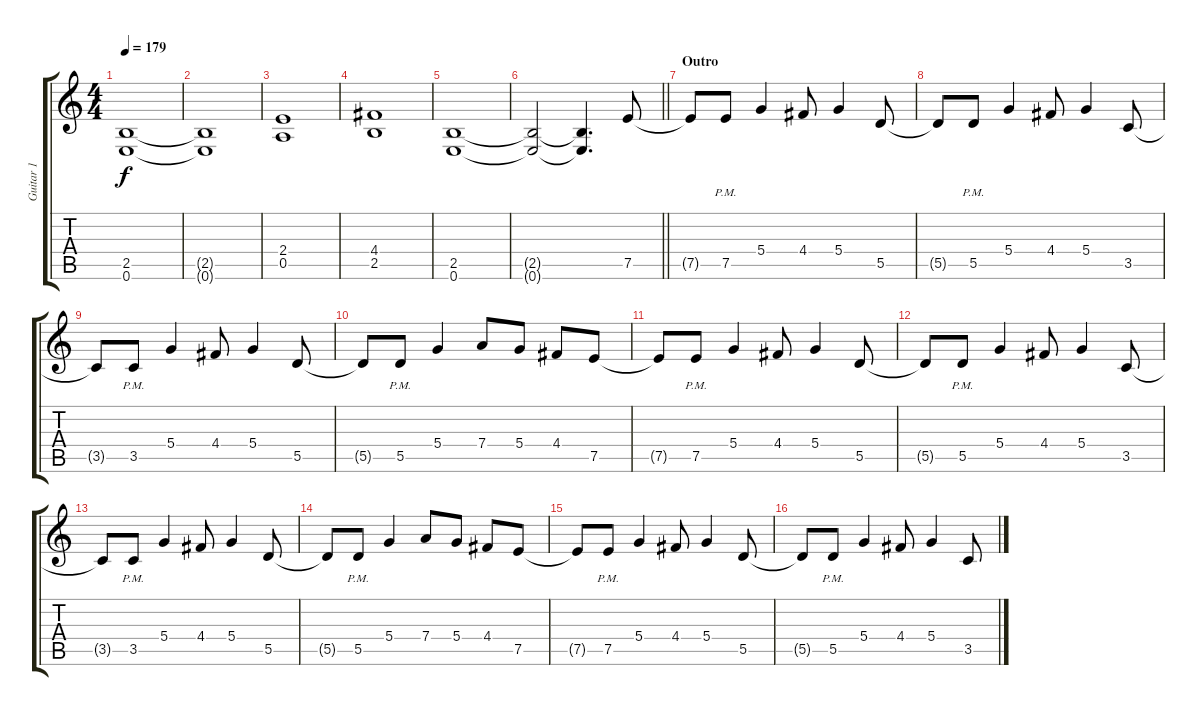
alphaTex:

\track ("Guitar 1" "Guitar 1") {instrument distortionguitar}
\staff {score tabs}
\tuning (E4 B3 G3 D3 A2 E2) {hide}
\ts (4 4)
\tempo 179
\clef g2
\ks c
(2.5 0.6).1{dy f} |
(2.5{t} 0.6{t}).1 |
(2.4 0.5).1 |
(4.4 2.5).1 |
(2.5 0.6).1 |
\barLineRight lightlight
(2.5{t} 0.6{t}).2 (2.5{t} 0.6{t}).4{d} 7.5.8 |
\section ("" "Outro")
7.5{t}.8 7.5{pm}.8 5.4.4 4.4.8 5.4.4 5.5.8 |
5.5{t}.8 5.5{pm}.8 5.4.4 4.4.8 5.4.4 3.5.8 |
3.5{t}.8 3.5{pm}.8 5.4.4 4.4.8 5.4.4 5.5.8 |
5.5{t}.8 5.5{pm}.8 5.4.4 7.4.8 5.4.8 4.4.8 7.5.8 |
7.5{t}.8 7.5{pm}.8 5.4.4 4.4.8 5.4.4 5.5.8 |
5.5{t}.8 5.5{pm}.8 5.4.4 4.4.8 5.4.4 3.5.8 |
3.5{t}.8 3.5{pm}.8 5.4.4 4.4.8 5.4.4 5.5.8 |
5.5{t}.8 5.5{pm}.8 5.4.4 7.4.8 5.4.8 4.4.8 7.5.8 |
7.5{t}.8 7.5{pm}.8 5.4.4 4.4.8 5.4.4 5.5.8 |
5.5{t}.8 5.5{pm}.8 5.4.4 4.4.8 5.4.4 3.5.8
